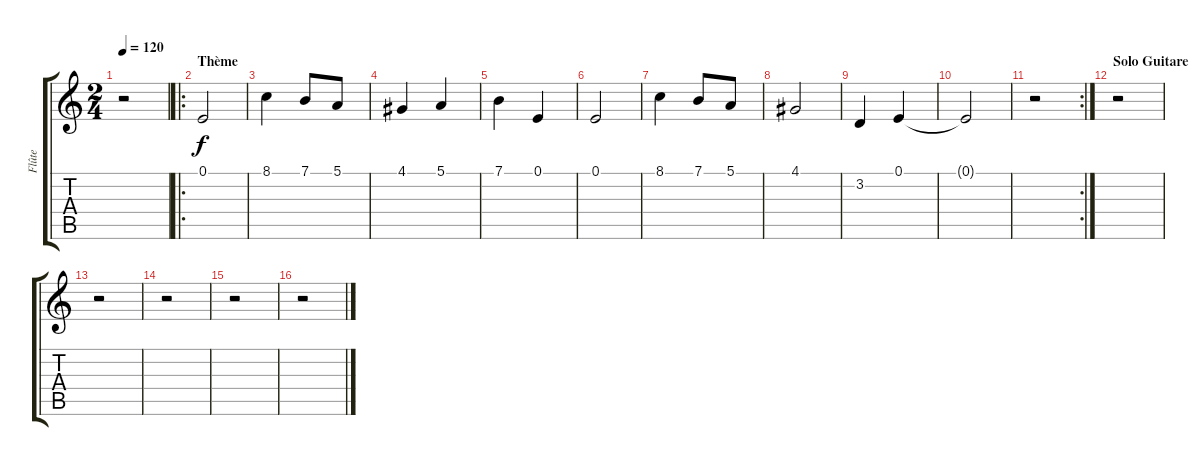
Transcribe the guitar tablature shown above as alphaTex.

\track ("Flûte" "Flûte") {instrument flute}
\staff {score tabs}
\tuning (E4 B3 G3 D3 A2 E2) {hide}
\ts (2 4)
\tempo 120
\clef g2
\ks c
r.2{dy f} |
\ro
\section ("" "Thème")
0.1.2 |
8.1.4 7.1.8 5.1.8 |
4.1.4 5.1.4 |
7.1.4 0.1.4 |
0.1.2 |
8.1.4 7.1.8 5.1.8 |
4.1.2 |
3.2.4 0.1.4 |
0.1{t}.2 |
\rc 2
r.2 |
\section ("" "Solo Guitare")
r.2 |
r.2 |
r.2 |
r.2 |
r.2
